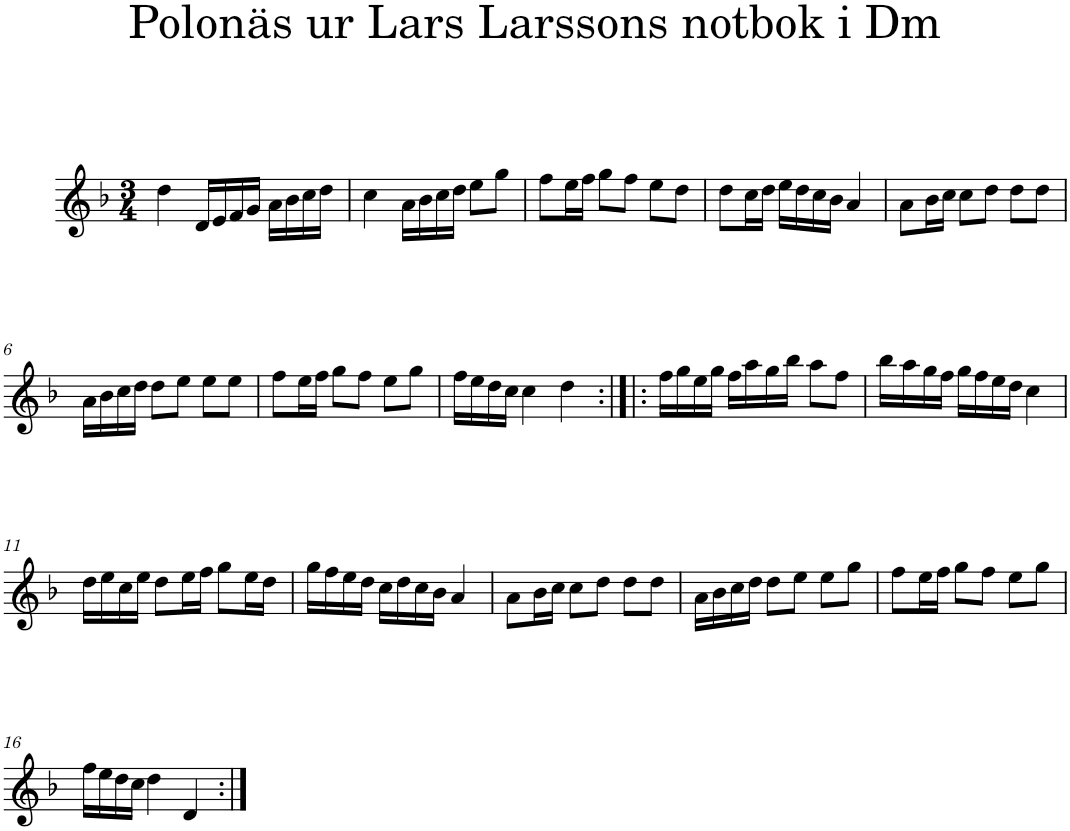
**kern
*part1
*staff1
*I"Piano
*I'Pno
*clefG2
*k[b-]
*d:
*M3/4
=1
4dd\
16d/LL
16e/
16f/
16g/JJ
16a\LL
16b-\
16cc\
16dd\JJ
=2
4cc\
16a\LL
16b-\
16cc\
16dd\JJ
8ee\L
8gg\J
=3
8ff\L
16ee\L
16ff\JJ
8gg\L
8ff\J
8ee\L
8dd\J
=4
8dd\L
16cc\L
16dd\JJ
16ee\LL
16dd\
16cc\
16b-\JJ
4a/
=5
8a\L
16b-\L
16cc\JJ
8cc\L
8dd\J
8dd\L
8dd\J
!!LO:LB:g=z
=6
16a\LL
16b-\
16cc\
16dd\JJ
8dd\L
8ee\J
8ee\L
8ee\J
=7
8ff\L
16ee\L
16ff\JJ
8gg\L
8ff\J
8ee\L
8gg\J
=8
16ff\LL
16ee\
16dd\
16cc\JJ
4cc\
4dd\
=9:|!|:
16ff\LL
16gg\
16ee\
16gg\JJ
16ff\LL
16aa\
16gg\
16bb-\JJ
8aa\L
8ff\J
=10
16bb-\LL
16aa\
16gg\
16ff\JJ
16gg\LL
16ff\
16ee\
16dd\JJ
4cc\
!!LO:LB:g=z
=11
16dd\LL
16ee\
16cc\
16ee\JJ
8dd\L
16ee\L
16ff\JJ
8gg\L
16ee\L
16dd\JJ
=12
16gg\LL
16ff\
16ee\
16dd\JJ
16cc\LL
16dd\
16cc\
16b-\JJ
4a/
=13
8a\L
16b-\L
16cc\JJ
8cc\L
8dd\J
8dd\L
8dd\J
=14
16a\LL
16b-\
16cc\
16dd\JJ
8dd\L
8ee\J
8ee\L
8gg\J
=15
8ff\L
16ee\L
16ff\JJ
8gg\L
8ff\J
8ee\L
8gg\J
!!LO:LB:g=z
=16
16ff\LL
16ee\
16dd\
16cc\JJ
4dd\
4d/
=:|!
*-
